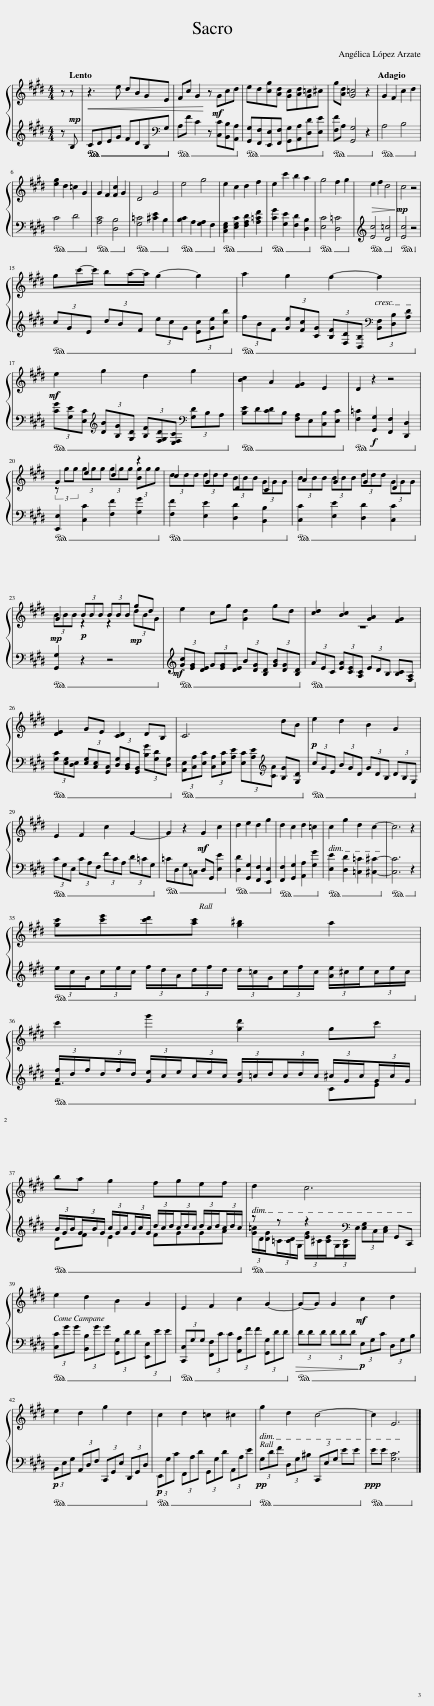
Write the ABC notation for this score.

X:1
%%score { ( 1 3 ) | ( 2 4 ) }
L:1/8
M:4/4
I:linebreak $
K:E
V:1 treble
V:3 treble
V:2 treble
V:4 treble
V:1
 z[Q:1/4=52] z | z3 e dBGE | Fc G2 z Gcd | ed[cg][Ad] [Gc][Ad][G=c]^c | g[Ad] [G=c]4[Q:1/4=71] z2 | %5
 G2 F2 c2 d2 |$ [eg]2 d2 =c2 G2 | G2 F2 [Fc]2 G2 | D4 G4 | e4 g4 | %10
 e2 c2 d2 f2 | e2 c'2 b2 a2 |!>(! g4 f2 g2!>)! | e2 f2 d4 |!mp! c4 z4 |$ %15
 gc'/-c'/ ba/-a/ g2- g2 | a2 g2 f2- f2 |$!mf! e2 g2 d2 g2 | [Bc]2 A2 [FG]2 E2 | D2 z2 z4 |$ %20
 G2 e2 d2 z2 | c2 G2 D2 C2 | A2 G2 G2 D2 |$!mp! G2!p! (3BBB (3BBB!mp! gd | e2 cg [Gd]2 gd | %25
 [cd]2 [Bc]2 [GA]2 [FG]2 |$ [DE]2 GE [CD]2 DB, | C6 dB |!p! e2 d2 B2 G2 |$ E2 F2 c2 G2- | %30
 G2 z2!mf! G2 c2 | d2 e2 d2 g2 | d2 c2 d2 =c2 | c2 g2 d2 c2- | c6 z2 |$ %35
 [gc'][c'e'][c'd'][ac'] [g^b]2 a2 |$ c'2 g'2 [gd']2 gc' |$ ba g2 fgef | d2 c6 |$ e2 d2 B2 G2 | %40
 E2 F2 c2 G2- | G-G G2!mf! c2 d2 |$ e2 d2 g2 d2 | c2 d2 =c2 ^c2 | g2 d2 c4- | %45
 c2 E6 |] %46
V:2
 z!mp! B, |!ped!!<(! CDEG FDB,[K:bass]G,!ped-up!!<)! |!ped! A,F C2 z!mf! [C,C][B,,B,][A,,A,]!ped-up! |!ped! [G,,G,][F,,F,][E,,E,][F,,F,] [G,,G,][A,,A,][D,D][E,E]!ped-up! |!ped! [F,F]A, [G,,G,]4 z2!ped-up! | %5
!ped! A,4 B,4!ped-up! |$!ped! C4 D4!ped-up! |!ped! [A,C]4 [D,B,]4!ped-up! |!ped! [G,=C]4 [^CE]2 B,2!ped-up! |!ped! [B,C]2 A,2 [G,A,]2 F,2!ped-up! | %10
!ped! [C,E,G,]2 [E,G,C]2 [F,A,D]2 [A,=CF]2!ped-up! |!ped! [CG]2 [G,E]2 [F,D]2 [D,B,]2!ped-up! |!ped! [E,C]4 [D,=C]4!ped-up! |!ped! [Ec]4 [D=c]4!ped-up! |!ped! [Ec]4 z4!ped-up! |$ %15
!ped! (3cGE (3dBF (3ecG (3[Ec][Ge][cb]!ped-up! |!ped! (3fBF (3[Ge][Fc][CG] (3[B,F][F,D][D,B,][K:bass] (3[B,,F,][D,B,][A,D]!ped-up! |$!ped! (3[CG][G,E][E,C][K:treble] (3[DB][B,G][G,D] (3[B,F][F,G,D][E,F,C][K:bass] (3[G,D]B,A,!ped-up! |!ped! [B,E]D[CD]B, [F,A,]E,[C,B,][E,C]!ped-up! |!ped! [F,=C]2!f! [G,,G,]2 [F,,F,]2 [D,,D,]2!ped-up! |$ %20
!ped! [E,,E,]2 [C,C]2 [F,F]2 [G,G]2!ped-up! |!ped! [F,F]2 [E,E]2 [D,D]2 [B,,B,]2!ped-up! |!ped! [C,C]2 [E,E]2 [D,D]2 [C,C]2!ped-up! |$!ped! [G,,G,]2 z2 z4!ped-up! |!mf!!ped! (3[Gc][EG][DE] (3G[EG][DE] (3B[DG][B,D] (3[GB][DG][B,D]!ped-up! | %25
!ped! (3AEC (3[EA][CE][A,C] (3EDB, [B,C][F,A,]!ped-up! |$!ped! (3[G,C][E,G,][D,E,] (3[E,G,][C,E,][G,,C,] (3[D,G,][B,,D,][G,,B,,] (3[B,G][G,D][D,G,]!ped-up! |!ped! (3[A,,E,][C,A,][E,C] (3[C,A,][E,C][A,E] (3[E,C][A,E][K:treble][CA] [B,G][G,D]!ped-up! |!ped! (3cGE (3BGD (3GDB, (3DB,G,!ped-up! |$!ped! (3CG,E, (3CA,F, (3FCA, (3D=CG,!ped-up! | %30
!ped! =CD,G,=C, D,G,, [E,E]2!ped-up! |!ped! [D,D]2 [G,,G,]2 [F,,F,]2 [E,,E,]2!ped-up! |!ped! [F,,F,]2 [G,,G,]2 [A,,A,]2 [G,G]2!ped-up! |!ped! [E,E]2 [D,D]2 [=C,=C]2 [^C,^C]2-!ped-up! |!ped! [C,C]6 z2!ped-up! |$ %35
!ped! (3e/c/G/(3c/e/c/ (3f/d/A/(3d/f/d/ (3d/=c/G/(3c/f/c/ (3[Ae]/^c/e/(3c/e/c/!ped-up! |$!ped! (3[Af]/d/f/(3d/f/d/ (3[Ge]/c/e/(3c/e/c/ (3[Gd]/=c/d/(3c/d/c/ (3^c/G/c/(3G/c/G/!ped-up! |$!ped! (3B/G/B/(3G/B/G/ (3c/G/c/(3G/c/G/ (3d/c/d/(3c/d/c/ (3d/c/d/(3c/d/c/!ped-up! |!ped! z z z2[K:bass] (3[E,G,]C,[C,E,] G,,C,,!ped-up! |$!ped! (3[C,C]GG (3[B,,B,]GG (3[G,,G,]DD (3[E,,E,]EE!ped-up! | %40
!ped! (3[C,,C,]G,G, (3[F,,F,]CC (3[A,,A,]FF (3[G,,G,]DD!ped-up! |!ped! (3DDD!>(! (3DDD!p! (3E,G,C (3D,G,B,!ped-up!!>)! |$!p!!ped! (3B,,E,G, (3A,,D,F, (3C,,G,,E, (3D,,G,,D,!ped-up! |!p!!ped! (3E,,G,C (3F,,A,D (3G,,G,D (3A,,A,E!ped-up! |!pp!!ped! (3G,DF (3D,G,^B, (3C,,E,G, EE!ped-up! | %45
!ppp!!ped! EE [G,C]6!ped-up! |] %46
V:3
 x2 | x8 | x8 | x8 | x8 | %5
 x8 |$ x8 | x8 | x8 | x8 | %10
 x8 | x8 | x8 | x8 | x8 |$ %15
 x8 | x8 |$ x8 | x8 | x8 |$ %20
 (3z gg (3ggg (3ggg (3[Bg]gg | (3ddd (3ddd (3BBB (3GGG | (3BBB (3BBB (3ddd (3GGG |$ (3BBB z2 z2 (3dBG | x8 | %25
 z8 |$ x8 | x8 | x8 |$ x8 | %30
 x8 | x8 | x8 | x8 | x8 |$ %35
 x8 |$ x8 |$ x8 | x8 |$ x8 | %40
 x8 | x8 |$ x8 | x8 | x8 | %45
 x8 |] %46
V:4
 x2 | x7[K:bass] x | x8 | x8 | x8 | %5
 x8 |$ x8 | x8 | x8 | x8 | %10
 x8 | x8 | x8 | x8 | x8 |$ %15
 x8 | x6[K:bass] x2 |$ x2[K:treble] x4[K:bass] x2 | x8 | x8 |$ %20
 x8 | x8 | x8 |$ x8 | x8 | %25
 x8 |$ x8 | x16/3[K:treble] x8/3 | x8 |$ x8 | %30
 x8 | x8 | x8 | x8 | x8 |$ %35
 x8 |$ z6 CE |$ DF E2 FGGA | (3[G=c]/D/[DG]/(3=C/[CD]/G,/ (3[EG]/^C/[CE]/(3G,/[G,C]/[K:bass]E,/ x4 |$ x8 | %40
 x8 | x8 |$ x8 | x8 | x8 | %45
 x8 |] %46
